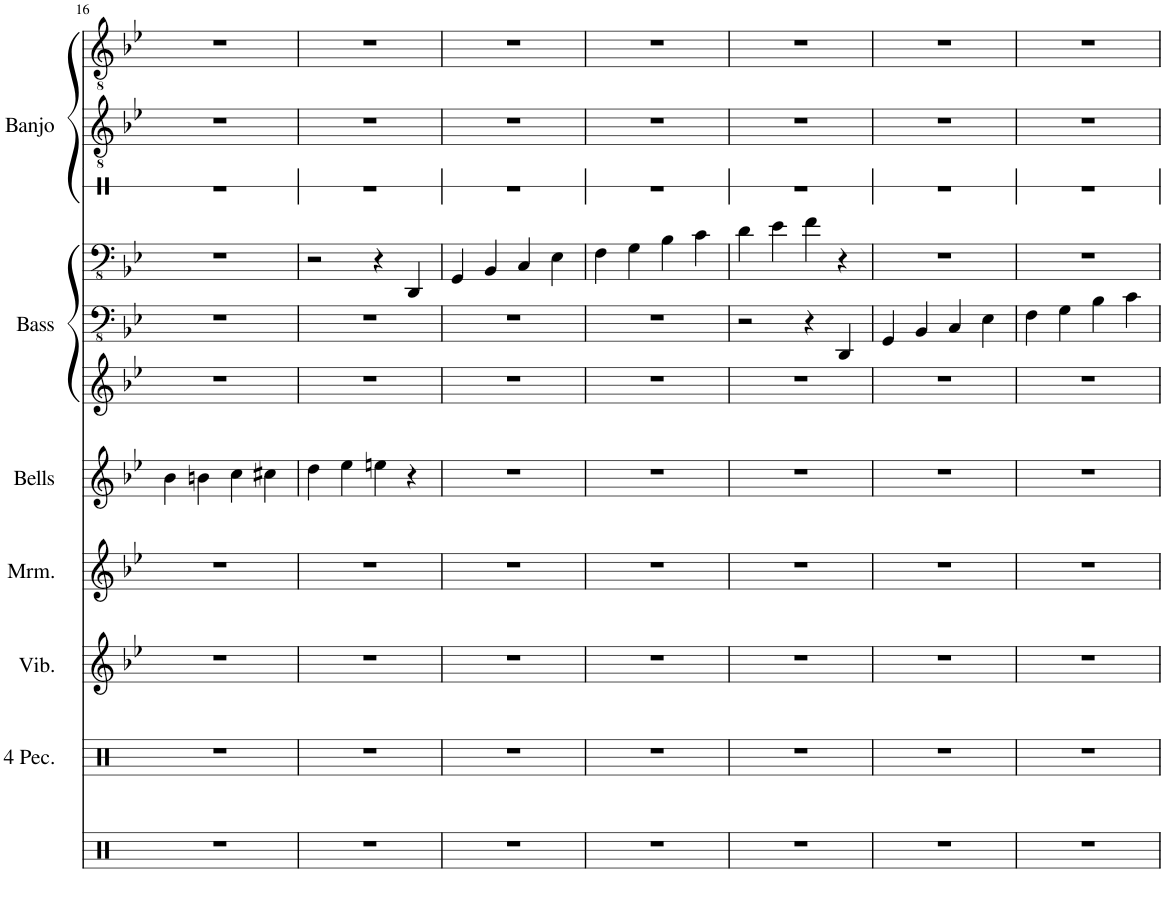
**kern	**kern	**kern	**kern	**kern	**kern	**kern	**kern	**kern	**kern	**kern
*part11	*part10	*part9	*part8	*part7	*part6	*part5	*part4	*part3	*part2	*part1
*staff11	*staff10	*staff9	*staff8	*staff7	*staff6	*staff5	*staff4	*staff3	*staff2	*staff1
*I"Drumset	*I"4-Way Percussion	*I"Vibraphone	*I"Marimba	*I"Tubular Bells	*I"Pitched Bongos	*I"Guitar 2	*I"Guitar 1	*I"Bongos	*I"Banjo 2	*I"Banjo 1
*	*I'4 Pec.	*I'Vib.	*I'Mrm.	*I'Bells	*	*	*	*	*I'Banjo	*
!!LO:PB:g=z
*clefX	*clefX	*clefG2	*clefG2	*clefG2	*clefG2	*clefFv4	*clefFv4	*clefX	*clefGv2	*clefGv2
*k[]	*k[]	*k[b-e-]	*k[b-e-]	*k[b-e-]	*k[b-e-]	*k[b-e-]	*k[b-e-]	*k[]	*k[b-e-]	*k[b-e-]
*M4/4	*M4/4	*M4/4	*M4/4	*M4/4	*M4/4	*M4/4	*M4/4	*M4/4	*M4/4	*M4/4
=16	=16	=16	=16	=16	=16	=16	=16	=16	=16	=16
1r	1r	1r	1r	4b-\	1r	1r	1r	1r	1r	1r
.	.	.	.	4bn\	.	.	.	.	.	.
.	.	.	.	4cc\	.	.	.	.	.	.
.	.	.	.	4cc#X\	.	.	.	.	.	.
=17	=17	=17	=17	=17	=17	=17	=17	=17	=17	=17
1r	1r	1r	1r	4dd\	1r	1r	2r	1r	1r	1r
.	.	.	.	4ee-\	.	.	.	.	.	.
.	.	.	.	4een\	.	.	4r	.	.	.
.	.	.	.	4r	.	.	4DDD/	.	.	.
=18	=18	=18	=18	=18	=18	=18	=18	=18	=18	=18
1r	1r	1r	1r	1r	1r	1r	4GGG/	1r	1r	1r
.	.	.	.	.	.	.	4BBB-/	.	.	.
.	.	.	.	.	.	.	4CC/	.	.	.
.	.	.	.	.	.	.	4EE-\	.	.	.
=19	=19	=19	=19	=19	=19	=19	=19	=19	=19	=19
1r	1r	1r	1r	1r	1r	1r	4FF\	1r	1r	1r
.	.	.	.	.	.	.	4GG\	.	.	.
.	.	.	.	.	.	.	4BB-\	.	.	.
.	.	.	.	.	.	.	4C\	.	.	.
=20	=20	=20	=20	=20	=20	=20	=20	=20	=20	=20
1r	1r	1r	1r	1r	1r	2r	4D\	1r	1r	1r
.	.	.	.	.	.	.	4E-\	.	.	.
.	.	.	.	.	.	4r	4F\	.	.	.
.	.	.	.	.	.	4DDD/	4r	.	.	.
=21	=21	=21	=21	=21	=21	=21	=21	=21	=21	=21
1r	1r	1r	1r	1r	1r	4GGG/	1r	1r	1r	1r
.	.	.	.	.	.	4BBB-/	.	.	.	.
.	.	.	.	.	.	4CC/	.	.	.	.
.	.	.	.	.	.	4EE-\	.	.	.	.
=22	=22	=22	=22	=22	=22	=22	=22	=22	=22	=22
1r	1r	1r	1r	1r	1r	4FF\	1r	1r	1r	1r
.	.	.	.	.	.	4GG\	.	.	.	.
.	.	.	.	.	.	4BB-\	.	.	.	.
.	.	.	.	.	.	4C\	.	.	.	.
=	=	=	=	=	=	=	=	=	=	=
*-	*-	*-	*-	*-	*-	*-	*-	*-	*-	*-
